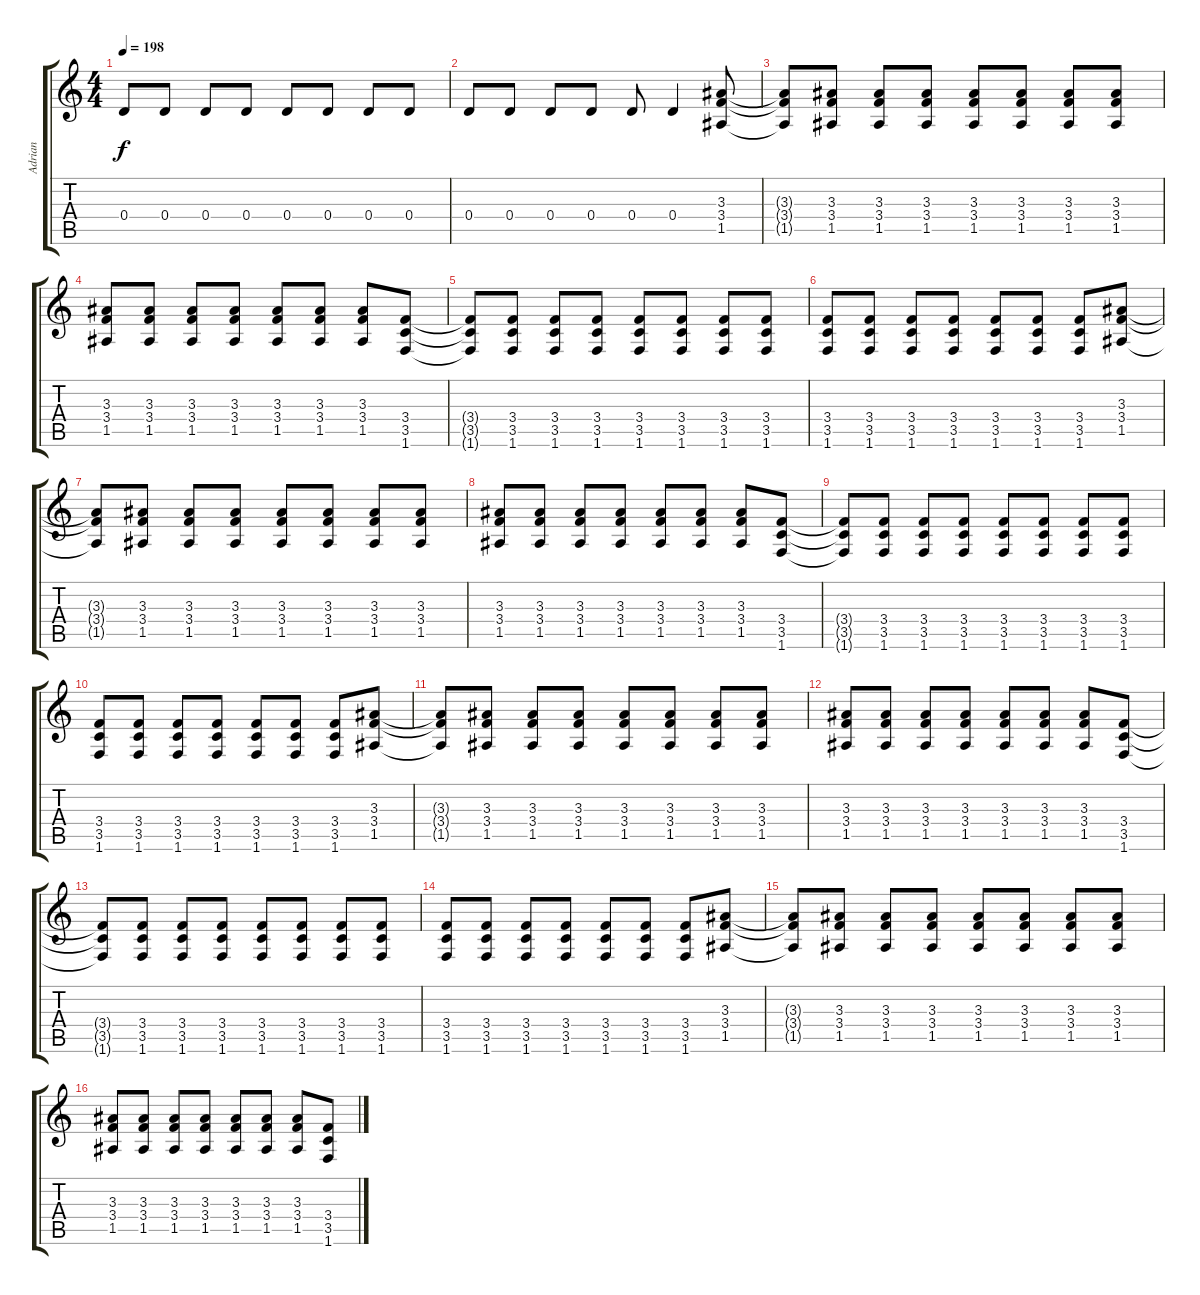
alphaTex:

\track ("Adrian" "Adrian") {instrument overdrivenguitar}
\staff {score tabs}
\tuning (E4 B3 G3 D3 A2 E2) {hide}
\ts (4 4)
\tempo 198
\clef g2
\ks c
0.4.8{dy f} 0.4.8 0.4.8 0.4.8 0.4.8 0.4.8 0.4.8 0.4.8 |
0.4.8 0.4.8 0.4.8 0.4.8 0.4.8 0.4.4 (3.3 3.4 1.5).8{volume 10} |
(3.3{t} 3.4{t} 1.5{t}).8 (3.3 3.4 1.5).8 (3.3 3.4 1.5).8 (3.3 3.4 1.5).8 (3.3 3.4 1.5).8 (3.3 3.4 1.5).8 (3.3 3.4 1.5).8 (3.3 3.4 1.5).8 |
(3.3 3.4 1.5).8 (3.3 3.4 1.5).8 (3.3 3.4 1.5).8 (3.3 3.4 1.5).8 (3.3 3.4 1.5).8 (3.3 3.4 1.5).8 (3.3 3.4 1.5).8 (3.4 3.5 1.6).8 |
(3.4{t} 3.5{t} 1.6{t}).8 (3.4 3.5 1.6).8 (3.4 3.5 1.6).8 (3.4 3.5 1.6).8 (3.4 3.5 1.6).8 (3.4 3.5 1.6).8 (3.4 3.5 1.6).8 (3.4 3.5 1.6).8 |
(3.4 3.5 1.6).8 (3.4 3.5 1.6).8 (3.4 3.5 1.6).8 (3.4 3.5 1.6).8 (3.4 3.5 1.6).8 (3.4 3.5 1.6).8 (3.4 3.5 1.6).8 (3.3 3.4 1.5).8 |
(3.3{t} 3.4{t} 1.5{t}).8 (3.3 3.4 1.5).8 (3.3 3.4 1.5).8 (3.3 3.4 1.5).8 (3.3 3.4 1.5).8 (3.3 3.4 1.5).8 (3.3 3.4 1.5).8 (3.3 3.4 1.5).8 |
(3.3 3.4 1.5).8 (3.3 3.4 1.5).8 (3.3 3.4 1.5).8 (3.3 3.4 1.5).8 (3.3 3.4 1.5).8 (3.3 3.4 1.5).8 (3.3 3.4 1.5).8 (3.4 3.5 1.6).8 |
(3.4{t} 3.5{t} 1.6{t}).8 (3.4 3.5 1.6).8 (3.4 3.5 1.6).8 (3.4 3.5 1.6).8 (3.4 3.5 1.6).8 (3.4 3.5 1.6).8 (3.4 3.5 1.6).8 (3.4 3.5 1.6).8 |
(3.4 3.5 1.6).8 (3.4 3.5 1.6).8 (3.4 3.5 1.6).8 (3.4 3.5 1.6).8 (3.4 3.5 1.6).8 (3.4 3.5 1.6).8 (3.4 3.5 1.6).8 (3.3 3.4 1.5).8 |
(3.3{t} 3.4{t} 1.5{t}).8 (3.3 3.4 1.5).8 (3.3 3.4 1.5).8 (3.3 3.4 1.5).8 (3.3 3.4 1.5).8 (3.3 3.4 1.5).8 (3.3 3.4 1.5).8 (3.3 3.4 1.5).8 |
(3.3 3.4 1.5).8 (3.3 3.4 1.5).8 (3.3 3.4 1.5).8 (3.3 3.4 1.5).8 (3.3 3.4 1.5).8 (3.3 3.4 1.5).8 (3.3 3.4 1.5).8 (3.4 3.5 1.6).8 |
(3.4{t} 3.5{t} 1.6{t}).8 (3.4 3.5 1.6).8 (3.4 3.5 1.6).8 (3.4 3.5 1.6).8 (3.4 3.5 1.6).8 (3.4 3.5 1.6).8 (3.4 3.5 1.6).8 (3.4 3.5 1.6).8 |
(3.4 3.5 1.6).8 (3.4 3.5 1.6).8 (3.4 3.5 1.6).8 (3.4 3.5 1.6).8 (3.4 3.5 1.6).8 (3.4 3.5 1.6).8 (3.4 3.5 1.6).8 (3.3 3.4 1.5).8 |
(3.3{t} 3.4{t} 1.5{t}).8 (3.3 3.4 1.5).8 (3.3 3.4 1.5).8 (3.3 3.4 1.5).8 (3.3 3.4 1.5).8 (3.3 3.4 1.5).8 (3.3 3.4 1.5).8 (3.3 3.4 1.5).8 |
(3.3 3.4 1.5).8 (3.3 3.4 1.5).8 (3.3 3.4 1.5).8 (3.3 3.4 1.5).8 (3.3 3.4 1.5).8 (3.3 3.4 1.5).8 (3.3 3.4 1.5).8 (3.4 3.5 1.6).8
